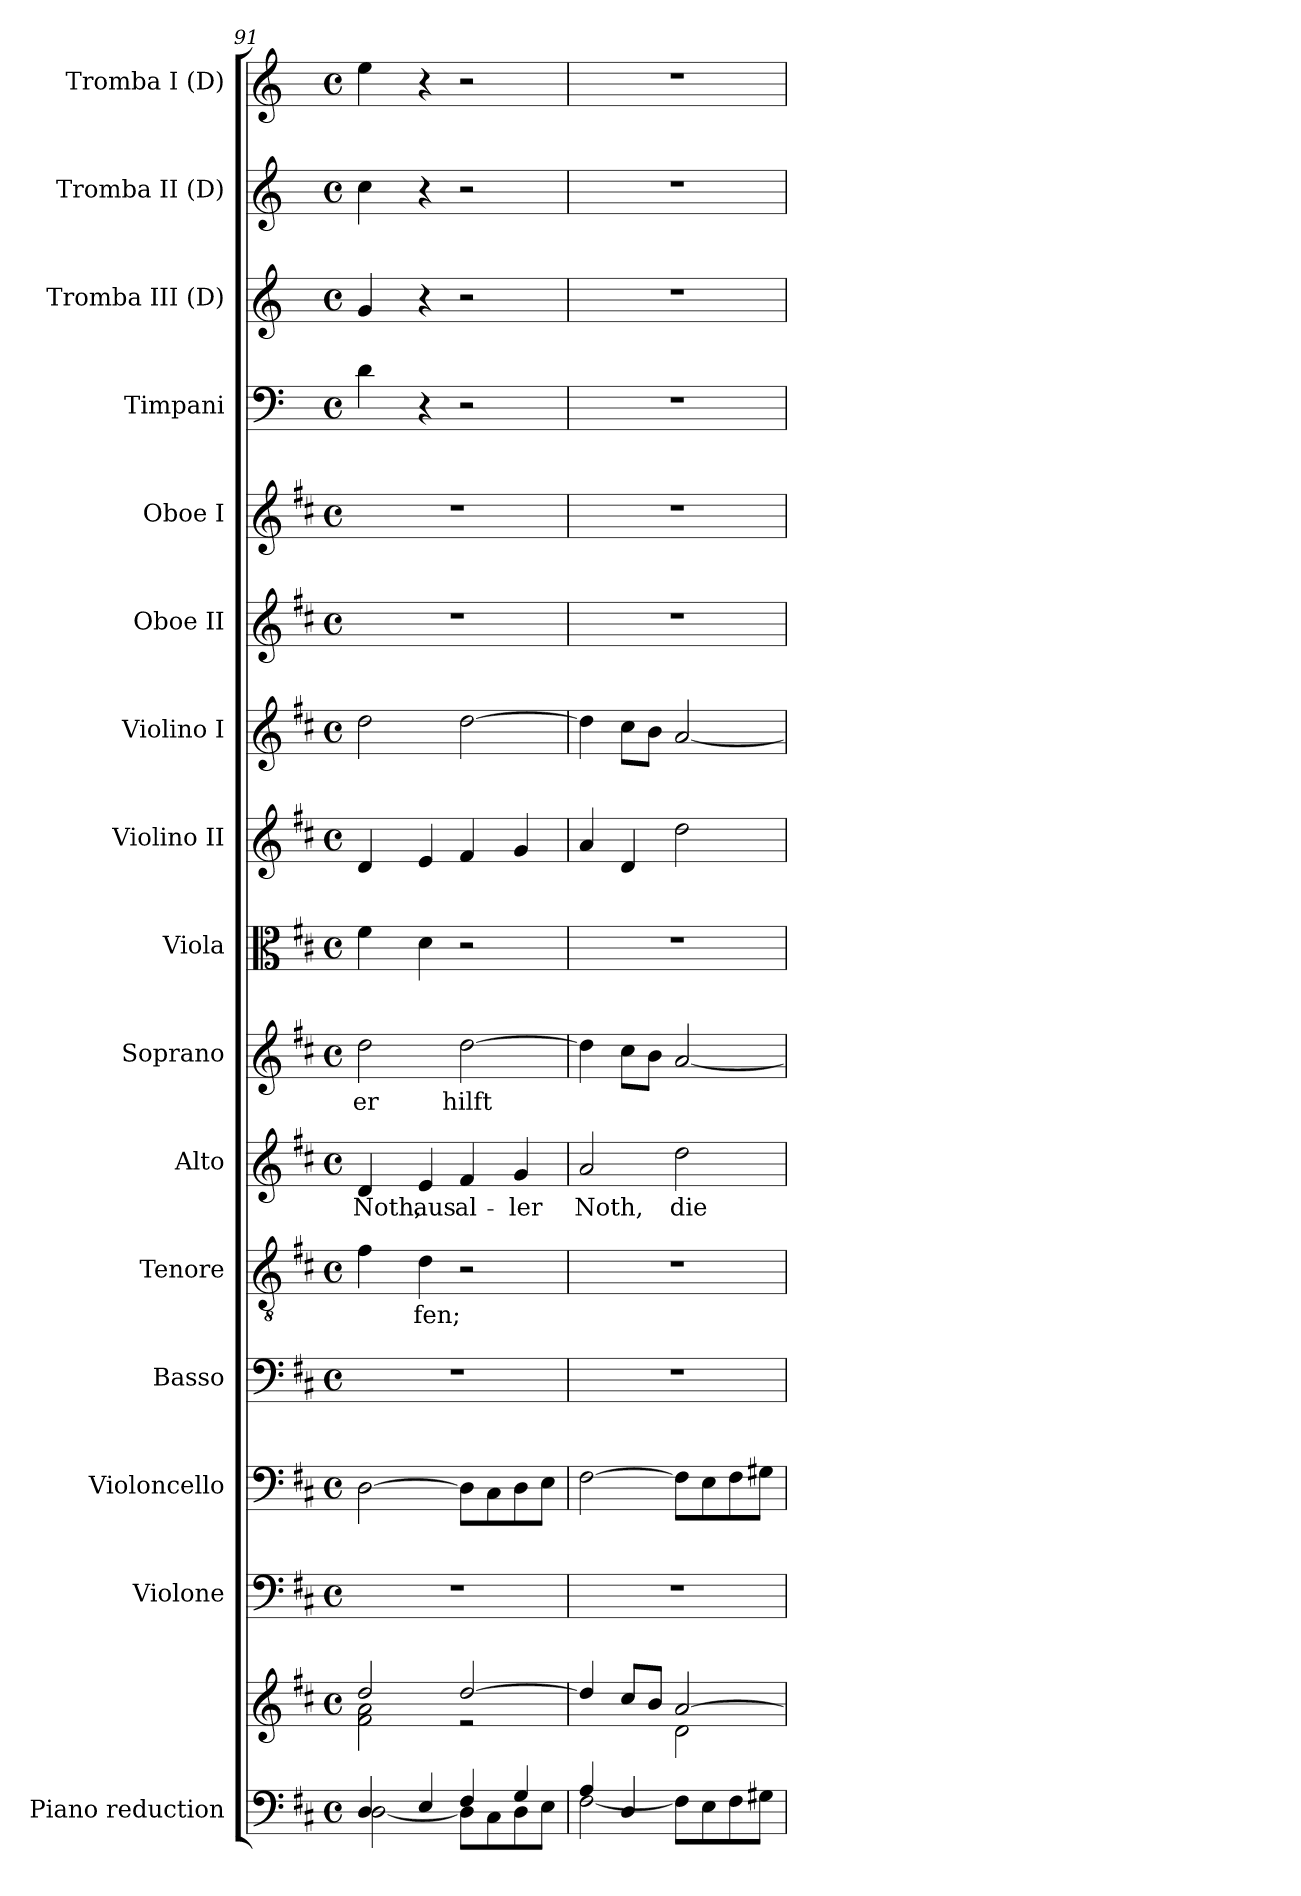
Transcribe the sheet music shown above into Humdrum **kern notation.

**kern	**kern	**kern	**kern	**kern	**kern	**text	**kern	**text	**kern	**text	**kern	**kern	**kern	**kern	**kern	**kern	**kern	**kern	**kern
*part16	*part16	*part15	*part14	*part13	*part12	*part12	*part11	*part11	*part10	*part10	*part9	*part8	*part7	*part6	*part5	*part4	*part3	*part2	*part1
*staff17	*staff16	*staff15	*staff14	*staff13	*staff12	*staff12	*staff11	*staff11	*staff10	*staff10	*staff9	*staff8	*staff7	*staff6	*staff5	*staff4	*staff3	*staff2	*staff1
*I"Piano reduction	*	*I"Violone	*I"Violoncello	*I"Basso	*I"Tenore	*	*I"Alto	*	*I"Soprano	*	*I"Viola	*I"Violino II	*I"Violino I	*I"Oboe II	*I"Oboe I	*I"Timpani	*I"Tromba III (D)	*I"Tromba II (D)	*I"Tromba I (D)
*I'Pno	*	*	*	*	*	*	*	*	*	*	*	*	*	*I'Ob	*I'Ob	*I'Timp	*	*	*
*clefF4	*clefG2	*clefF4	*clefF4	*clefF4	*clefGv2	*	*clefG2	*	*clefG2	*	*clefC3	*clefG2	*clefG2	*clefG2	*clefG2	*clefF4	*clefG2	*clefG2	*clefG2
*	*	*ITrd7c12	*	*	*	*	*	*	*	*	*	*	*	*	*	*	*ITrd-1c-2	*ITrd-1c-2	*ITrd-1c-2
*k[f#c#]	*k[f#c#]	*k[f#c#]	*k[f#c#]	*k[f#c#]	*k[f#c#]	*	*k[f#c#]	*	*k[f#c#]	*	*k[f#c#]	*k[f#c#]	*k[f#c#]	*k[f#c#]	*k[f#c#]	*k[]	*k[f#c#]	*k[f#c#]	*k[f#c#]
*M4/4	*M4/4	*M4/4	*M4/4	*M4/4	*M4/4	*	*M4/4	*	*M4/4	*	*M4/4	*M4/4	*M4/4	*M4/4	*M4/4	*M4/4	*M4/4	*M4/4	*M4/4
*met(c)	*met(c)	*met(c)	*met(c)	*met(c)	*met(c)	*	*met(c)	*	*met(c)	*	*met(c)	*met(c)	*met(c)	*met(c)	*met(c)	*met(c)	*met(c)	*met(c)	*met(c)
=91	=91	=91	=91	=91	=91	=91	=91	=91	=91	=91	=91	=91	=91	=91	=91	=91	=91	=91	=91
*^	*^	*	*	*	*	*	*	*	*	*	*	*	*	*	*	*	*	*	*
!	!	!	!	!	!	!	!	!	!	!LO:LY:b	!	!LO:LY:b	!	!	!	!	!	!	!	!	!
4D/	[2D\	2dd/	2f#\ 2a\	1r	[2D\	1r	4f#\	.	4d/	Noth,	2dd\	er	4f#\	4d/	2dd\	1r	1r	4d\	4a/	4dd\	4ff#\
!	!	!	!	!	!	!	!	!LO:LY:b	!	!LO:LY:b	!	!	!	!	!	!	!	!	!	!	!
4E/	.	.	.	.	.	.	4d\	fen;	4e/	aus	.	.	4d\	4e/	.	.	.	4r	4r	4r	4r
!	!	!	!	!	!	!	!	!	!	!LO:LY:b	!	!LO:LY:b	!	!	!	!	!	!	!	!	!
4F#/	8D\L]	[2dd/	2r	.	8D\L]	.	2r	.	4f#/	al-	[2dd\	hilft	2r	4f#/	[2dd\	.	.	2r	2r	2r	2r
.	8C#\	.	.	.	8C#\	.	.	.	.	.	.	.	.	.	.	.	.	.	.	.	.
!	!	!	!	!	!	!	!	!	!	!LO:LY:b	!	!	!	!	!	!	!	!	!	!	!
4G/	8D\	.	.	.	8D\	.	.	.	4g/	ler	.	.	.	4g/	.	.	.	.	.	.	.
.	8E\J	.	.	.	8E\J	.	.	.	.	.	.	.	.	.	.	.	.	.	.	.	.
=92	=92	=92	=92	=92	=92	=92	=92	=92	=92	=92	=92	=92	=92	=92	=92	=92	=92	=92	=92	=92	=92
!	!	!	!	!	!	!	!	!	!	!LO:LY:b	!	!	!	!	!	!	!	!	!	!	!
4A/	[2F#\	4dd/]	2ryy	1r	[2F#\	1r	1r	.	2a/	Noth,	4dd\]	.	1r	4a/	4dd\]	1r	1r	1r	1r	1r	1r
4D/	.	8cc#/L	.	.	.	.	.	.	.	.	8cc#\L	.	.	4d/	8cc#\L	.	.	.	.	.	.
.	.	8b/J	.	.	.	.	.	.	.	.	8b\J	.	.	.	8b\J	.	.	.	.	.	.
!	!	!	!	!	!	!	!	!	!	!LO:LY:b	!	!	!	!	!	!	!	!	!	!	!
2ryy	8F#\L]	[2a/	2d\	.	8F#\L]	.	.	.	2dd\	die	[2a/	.	.	2dd\	[2a/	.	.	.	.	.	.
.	8E\	.	.	.	8E\	.	.	.	.	.	.	.	.	.	.	.	.	.	.	.	.
.	8F#\	.	.	.	8F#\	.	.	.	.	.	.	.	.	.	.	.	.	.	.	.	.
.	8G#X\J	.	.	.	8G#X\J	.	.	.	.	.	.	.	.	.	.	.	.	.	.	.	.
*v	*v	*	*	*	*	*	*	*	*	*	*	*	*	*	*	*	*	*	*	*	*
*	*v	*v	*	*	*	*	*	*	*	*	*	*	*	*	*	*	*	*	*	*
=	=	=	=	=	=	=	=	=	=	=	=	=	=	=	=	=	=	=	=
*-	*-	*-	*-	*-	*-	*-	*-	*-	*-	*-	*-	*-	*-	*-	*-	*-	*-	*-	*-
